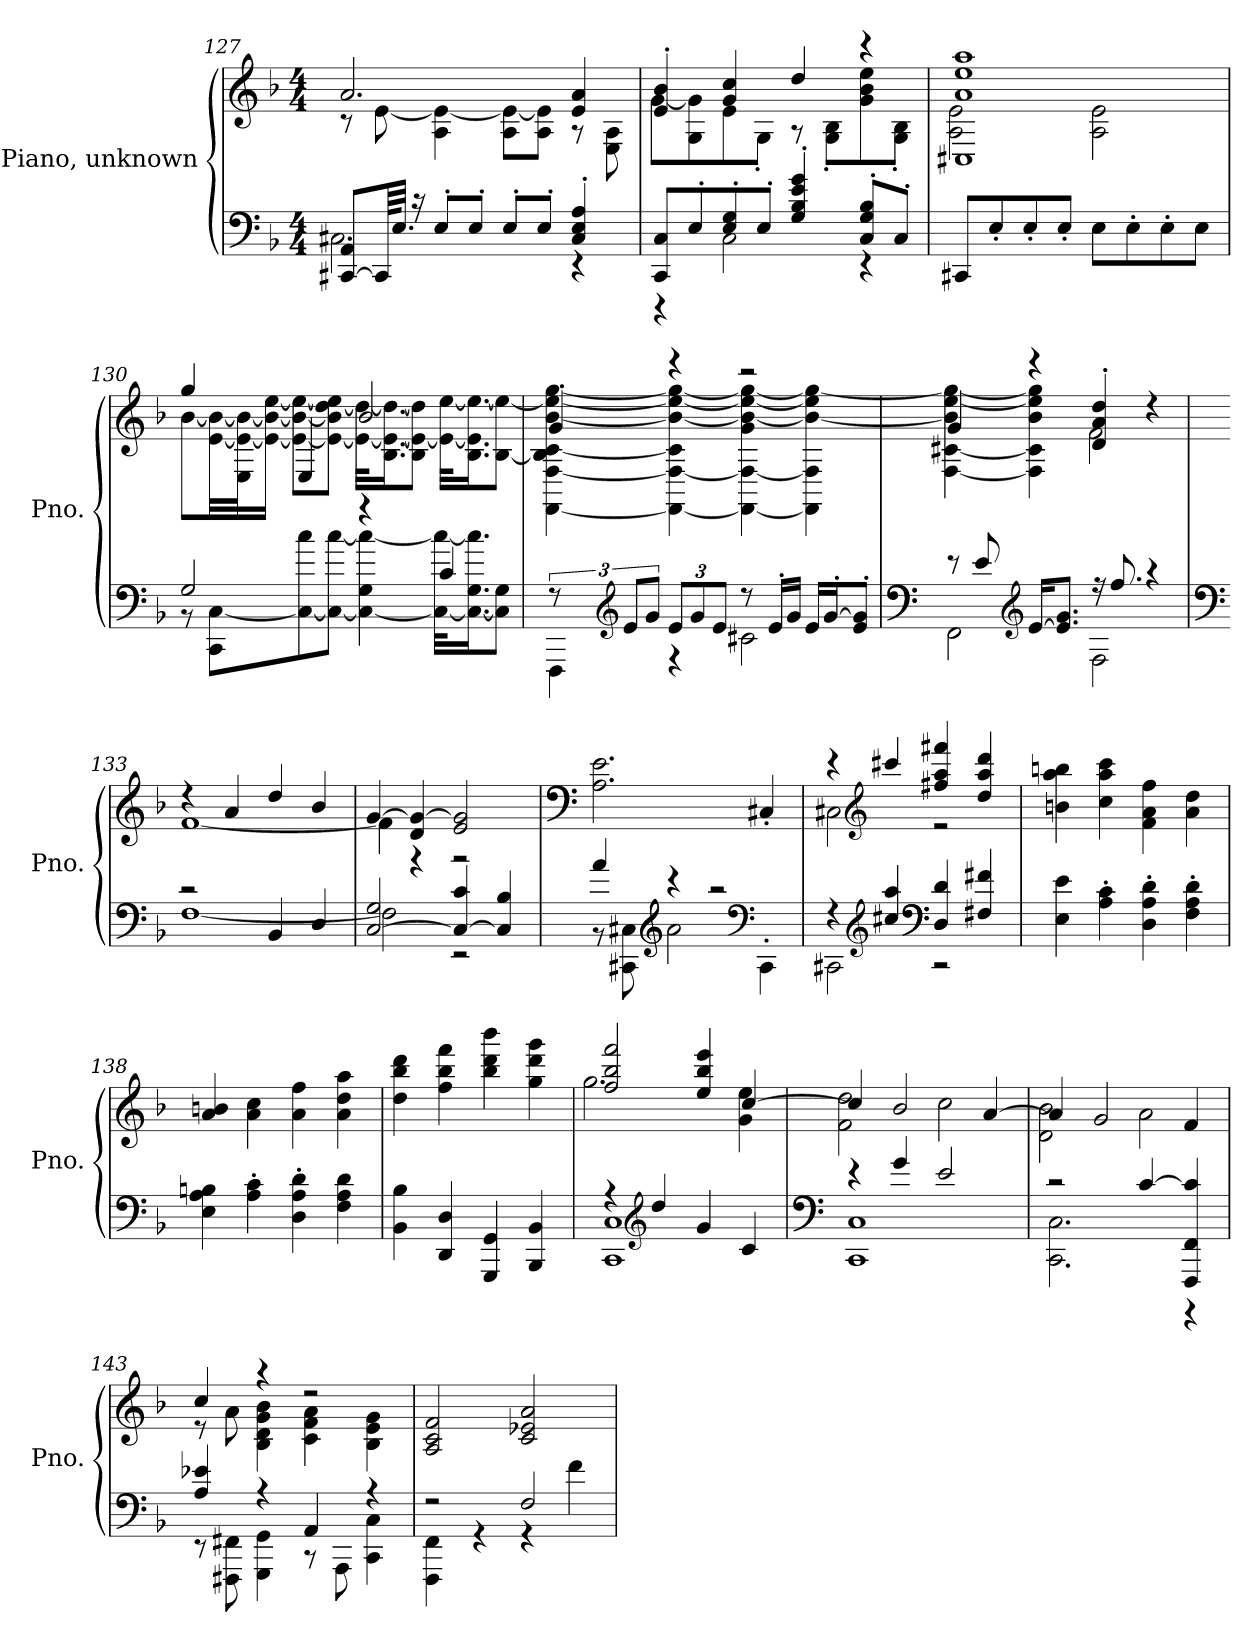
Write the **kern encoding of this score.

**kern	**kern
*part1	*part1
*staff2	*staff1
*I"Piano, unknown	*
*I'Pno.	*
!!LO:LB:g=z
*clefF4	*clefG2
*k[b-]	*k[b-]
*M4/4	*M4/4
=127	=127
*^	*^
[8CC#X/ 8AA/L	2.C#X\	2.a/	8r
64CC#/KLL]	.	.	[8e\
32.E/JJJ	.	.	.
16r	.	.	.
8E'/L	.	.	4A\ 4e\_
8E'/J	.	.	.
8E'/L	.	.	8A\ 8e\_L
8E'/J	.	.	8A\ 8e\]J
4C#/' 4E/' 4A/'	4r	4e/ 4a/	8r
.	.	.	8E\ 8A\
=128	=128	=128	=128
8CC/ 8C/L	4r	4e/' 4b-/'	[8g\L
8E'/	.	.	8G\ 8g\]
8E/' 8G/'	2C\	4g/ 4cc/	8e\
8E'/J	.	.	8G'\J
4G/' 4B-/' 4e/' 4g/'	.	4dd/	8r
.	.	.	8G\' 8B-\'L
8C/' 8G/' 8B-/'L	4r	4r	8g\ 8b-\ 8ee\
8C'/J	.	.	8G\' 8B-\'J
*v	*v	*	*
=129	=129	=129
8CC#X/L	1C#X 1a 1ee 1aa	2A\ 2e\
8E'/	.	.
8E'/	.	.
8E'/J	.	.
8E\L	.	2A\ 2e\
8E'\	.	.
8E'\	.	.
8E\J	.	.
!!LO:LB:g=z	!!
=130	=130	=130
*^	*	*
2G/	8r	4gg/	[8b-\L
.	8CC\ [8C\L	.	[32e\ 32b-\_LL
.	.	.	32E\ 32e\_ 32b-\_J
.	.	.	16e\_ 16b-\_ [16ee\JJ
.	8C\_ 8cc\	4E/	8e\_ 8b-\_ 8ee\_L
.	8C\_ [8cc\J	.	8e\_ 8b-\] [8dd\ 8ee\]J
4r	4C\_ 4G\ 4cc\_	2b-/	32e\_ 32dd\_KLL
.	.	.	16.B-\ 16.e\_ 16.dd\_J
.	.	.	8B-\ 8e\_ 8dd\]J
4c/	32C\_ 32cc\_KLL	.	32e\_ [32ee\KLL
.	16.C\_ 16.G\ 16.cc\]J	.	16.B-\ 16.e\] 16.ee\_J
.	8C\] 8G\J	.	[8B-\ 8ee\_J
=131	=131	=131	=131
12r	4FFF\	4g'/	[4FF\ [4F\ 4B-\] [4c\ [4b-\ 4ee\_ [4gg\
*clefG2	*	*	*
12e/L	.	.	.
12g/J	.	.	.
*Xbrackettup	*	*	*
12e/L	4r	4r	4FF\_ 4F\_ 4c\] 4b-\_ 4ee\_ 4gg\_
12g/	.	.	.
12e/J	.	.	.
8r	2c#X\	2r	4FF\_ 4F\_ 4g\ 4b-\_ 4ee\_ 4gg\_
16e'/LL	.	.	.
16g/JJ	.	.	.
16e/LL	.	.	4FF\] 4F\] 4b-\_ 4ee\] 4gg\_
[16g'/J	.	.	.
8e/' 8g/]'J	.	.	.
!!LO:PB:g=z	!!
=132	=132	=132	=132
*clefF4	*	*	*
8r	2FF\	4g/	[4F\ [4c#X\ 4b-\] [4ee\ 4gg\_
8e/	.	.	.
*clefG2	*	*	*
[16e/KL	.	4r	4F\] 4c#\] 4b-\ 4ee\] 4gg\]
8.e/] 8.g/J	.	.	.
16r	2F\	4d/' 4a/' 4dd/'	2f\
8.ff/	.	.	.
4r	.	4r	.
=133	=133	=133	=133
*clefF4	*	*	*
2r	[1F	4r	[1f
.	.	4a/	.
4BB-/	.	4dd/	.
4D/	.	4b-/	.
=134	=134	=134	=134
[2C/ 2G/	2F\]	[4g/	4f\]
.	.	4d/ 4g/_	4r
4C/_ 4c/	2r	2e/ 2g/]	2r
4C/] 4B-/	.	.	.
*	*	*v	*v
=135	=135	=135
*	*	*clefF4
4a/	8r	2.A\ 2.e\
.	8CC#X\ 8C#X\	.
*clefG2	*	*
4r	2a\	.
2r	.	.
*clefF4	*	*
.	4CC#'\	4C#X'/
!!LO:LB:g=z
=136	=136	=136
*	*	*^
4r	2CC#X\	4r	2C#X\
*clefG2	*	*clefG2	*
4cc#X/ 4aa/	.	4ccc#X/	.
*clefF4	*	*	*
4D/ 4d/	2r	4ff#X/ 4aa/ 4fff#X/	2r
4F#X/ 4f#X/	.	4dd/ 4aa/ 4ddd/	.
*v	*v	*	*
*	*v	*v
=137	=137
4E\ 4e\	4bn\ 4aa\ 4bbn\
4A\' 4c\'	4cc\ 4aa\ 4ccc\
4D\' 4A\' 4d\'	4f\ 4a\ 4ff\
4F\' 4A\' 4d\'	4a\ 4dd\
=138	=138
4E\ 4A\ 4Bn\	4a/ 4bn/
4A\' 4c\'	4a\ 4cc\
4D\' 4A\' 4d\'	4a\ 4ff\
4F\ 4A\ 4d\	4a\ 4dd\ 4aa\
=139	=139
4BB-\ 4B-\	4dd\ 4bb-\ 4ddd\
4DD/ 4D/	4ff\ 4bb-\ 4fff\
4GGG/ 4GG/	4bb-\ 4ddd\ 4bbb-\
4BBB-/ 4BB-/	4gg\ 4ddd\ 4ggg\
=140	=140
*^	*^
4r	1CC 1C	2ff/ 2bb-/ 2fff/	2.gg\
*clefG2	*	*	*
4dd/	.	.	.
4g/	.	4ee/ 4bb-/ 4eee/	.
4c/	.	[4cc/	4g\ 4ee\
!!LO:LB:g=z	!!
=141	=141	=141	=141
*clefF4	*	*	*
4r	1CC 1C	4cc/]	2f\ 2dd\
4g/	.	2b-/	.
2e/	.	.	2cc\
.	.	[4a/	.
=142	=142	=142	=142
2r	2.CC\ 2.C\	4a/]	2d\ 2b-\
.	.	2g/	.
[4c/	.	.	2a\
4FFF/ 4FF/ 4c/]	4r	4f/	.
=143	=143	=143	=143
4A/ 4e-X/	8r	4cc/	8r
.	8FFF#X\ 8FF#X\	.	8a\
4r	4GGG\ 4GG\	4r	4B-\ 4d\ 4g\ 4b-\
4AA/	8r	2r	4c\ 4f\ 4a\
.	8AAA\	.	.
4r	4CC\ 4C\	.	4B-\ 4e\ 4g\
*	*	*v	*v
=144	=144	=144
2r	4FFF\ 4FF\	2A/ 2c/ 2f/
.	4r	.
2F/	4r	2c/ 2e-X/ 2a/
.	4f\	.
*v	*v	*
=	=
*-	*-
